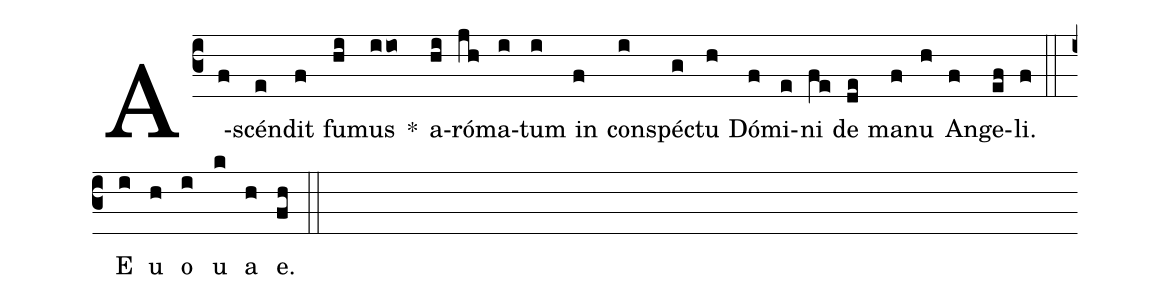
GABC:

%%
(c3)
A(f)scén(e)dit(f) fu(hi)mus(iio) *()
a(hi)ró(jh)ma(i)tum(i) in(f) con(i)spéc(g)tu(h) Dó(f)mi(e)ni(fe) de(de) ma(f)nu(h) An(f)ge(ef)li.(f) (::)
E(i) u(h) o (i) u(k) a(h) e.(fh) (::)
